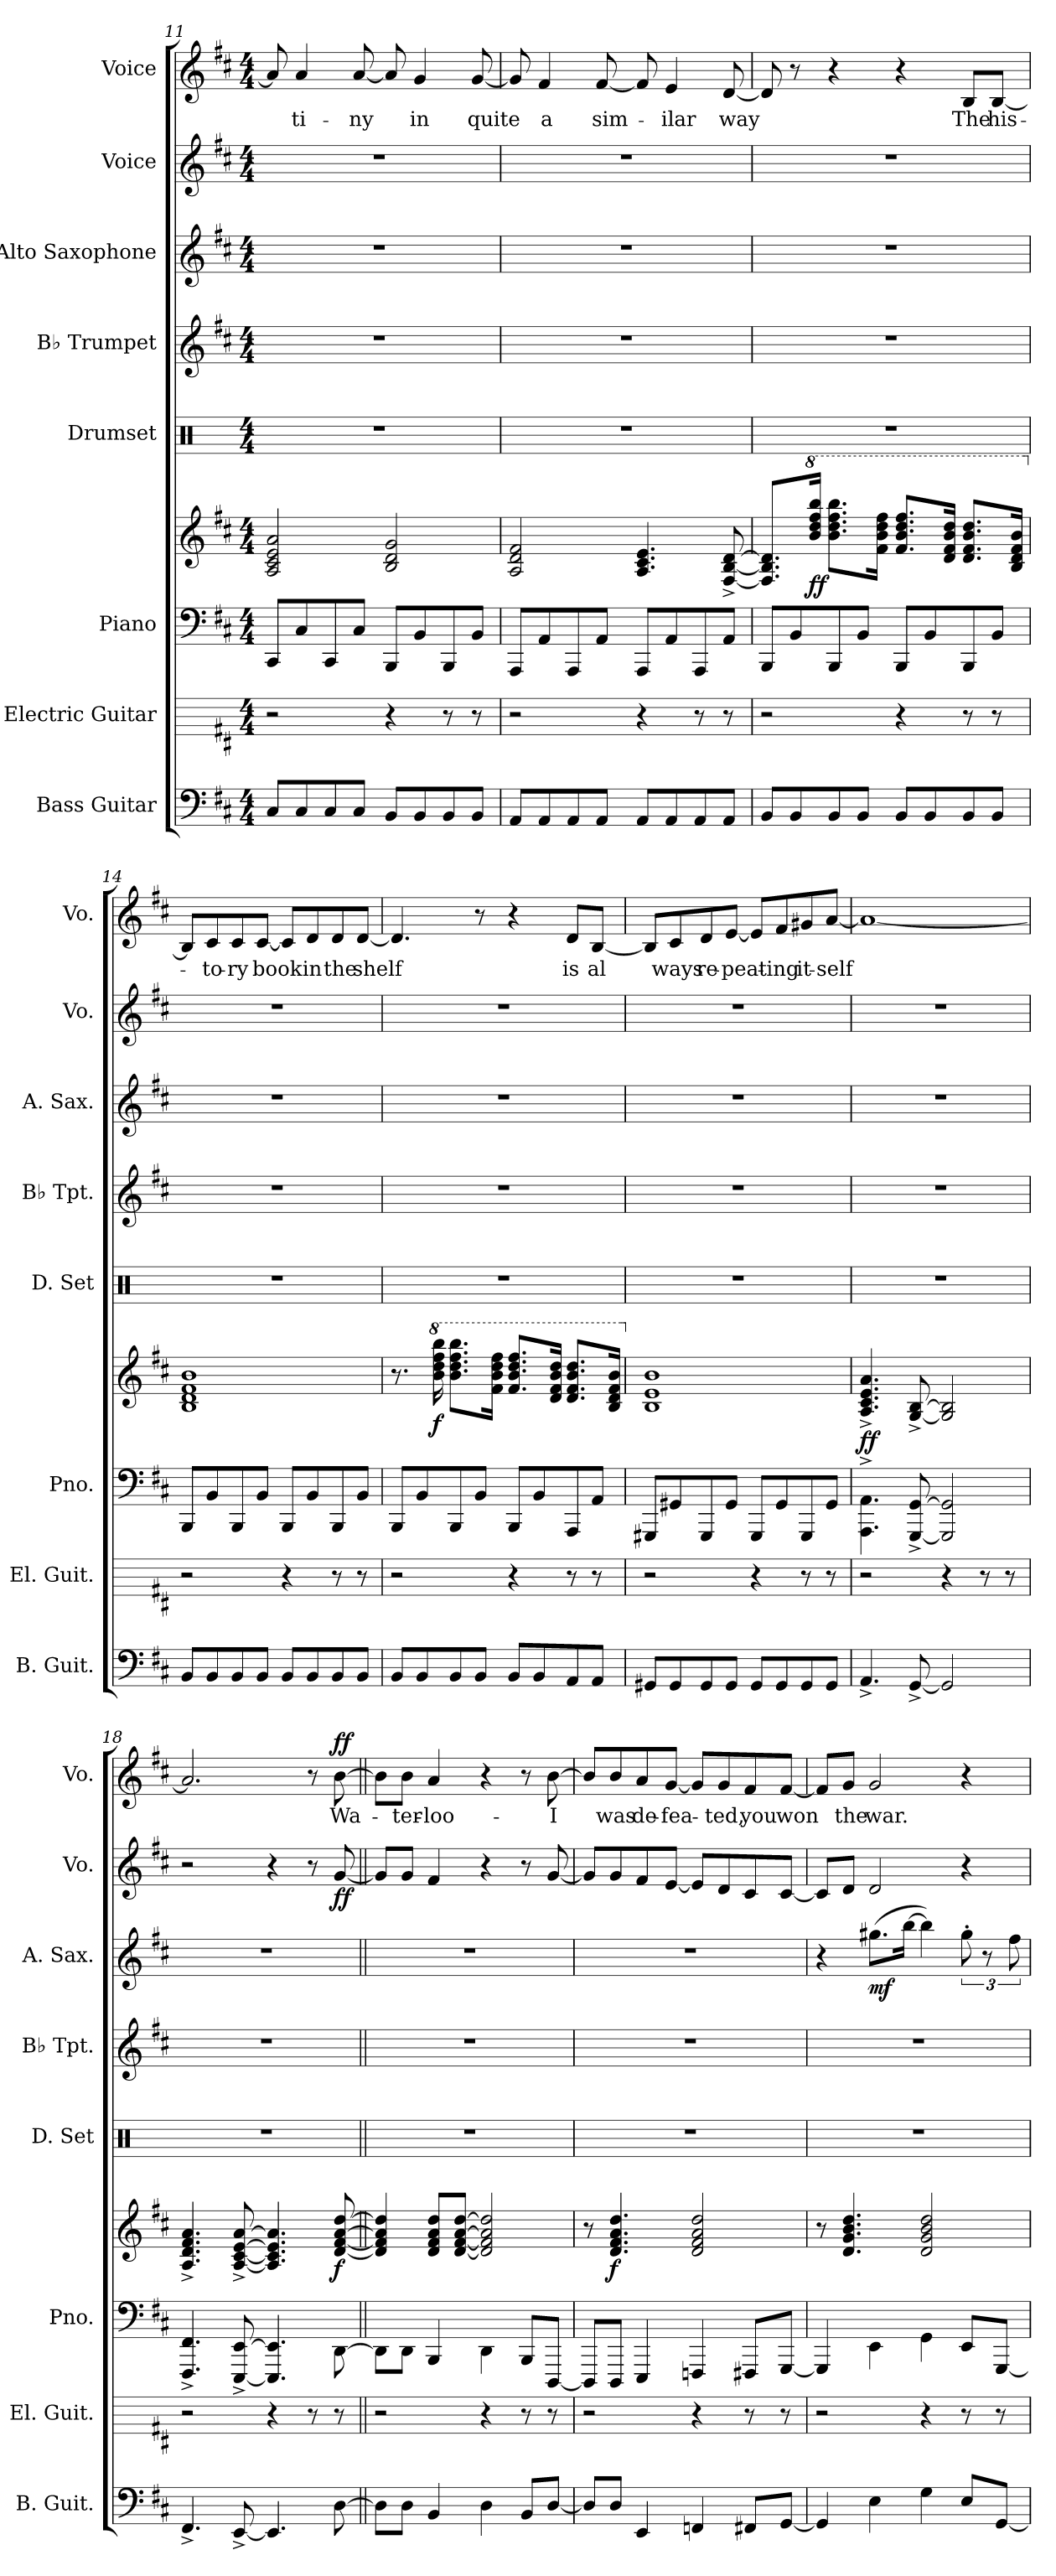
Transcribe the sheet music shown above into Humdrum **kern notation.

**kern	**kern	**kern	**kern	**dynam	**kern	**kern	**kern	**dynam	**kern	**dynam	**kern	**text	**dynam
*part8	*part7	*part6	*part6	*part6	*part5	*part4	*part3	*part3	*part2	*part2	*part1	*part1	*part1
*staff9	*staff8	*staff7	*staff6	*staff6/7	*staff5	*staff4	*staff3	*staff3	*staff2	*staff2	*staff1	*staff1	*staff1
*I"Bass Guitar	*I"Electric Guitar	*I"Piano	*	*	*I"Drumset	*I"B♭ Trumpet	*I"Alto Saxophone	*	*I"Voice	*	*I"Voice	*	*
*I'B. Guit.	*I'El. Guit.	*I'Pno.	*	*	*I'D. Set	*I'B♭ Tpt.	*I'A. Sax.	*	*I'Vo.	*	*I'Vo.	*	*
*clefF4	*	*clefF4	*clefG2	*	*clefX	*clefG2	*clefG2	*	*clefG2	*	*clefG2	*	*
*ITrd7c12	*	*	*	*	*	*ITrd1c2	*ITrd5c9	*	*	*	*	*	*
*k[f#c#]	*k[f#c#]	*k[f#c#]	*k[f#c#]	*	*k[]	*k[]	*k[b-]	*	*k[f#c#]	*	*k[f#c#]	*	*
*M4/4	*M4/4	*M4/4	*M4/4	*	*M4/4	*M4/4	*M4/4	*	*M4/4	*	*M4/4	*	*
=11	=11	=11	=11	=11	=11	=11	=11	=11	=11	=11	=11	=11	=11
8CC#/L	2r	8CC#/L	2A/ 2c#/ 2e/ 2a/	.	1r	1r	1r	.	1r	.	8a/]	.	.
!	!	!	!	!	!	!	!	!	!	!	!	!LO:LY:b	!
8CC#/	.	8C#/	.	.	.	.	.	.	.	.	4a/	-ti-	.
8CC#/	.	8CC#/	.	.	.	.	.	.	.	.	.	.	.
!	!	!	!	!	!	!	!	!	!	!	!	!LO:LY:b	!
8CC#/J	.	8C#/J	.	.	.	.	.	.	.	.	[8a/	-ny	.
8BBB/L	4r	8BBB/L	2B/ 2d/ 2g/	.	.	.	.	.	.	.	8a/]	.	.
!	!	!	!	!	!	!	!	!	!	!	!	!LO:LY:b	!
8BBB/	.	8BB/	.	.	.	.	.	.	.	.	4g/	in	.
8BBB/	8r	8BBB/	.	.	.	.	.	.	.	.	.	.	.
!	!	!	!	!	!	!	!	!	!	!	!	!LO:LY:b	!
8BBB/J	8r	8BB/J	.	.	.	.	.	.	.	.	[8g/	-quite	.
=12	=12	=12	=12	=12	=12	=12	=12	=12	=12	=12	=12	=12	=12
8AAA/L	2r	8AAA/L	2A/ 2d/ 2f#/	.	1r	1r	1r	.	1r	.	8g/]	.	.
!	!	!	!	!	!	!	!	!	!	!	!	!LO:LY:b	!
8AAA/	.	8AA/	.	.	.	.	.	.	.	.	4f#/	a	.
8AAA/	.	8AAA/	.	.	.	.	.	.	.	.	.	.	.
!	!	!	!	!	!	!	!	!	!	!	!	!LO:LY:b	!
8AAA/J	.	8AA/J	.	.	.	.	.	.	.	.	[8f#/	sim-	.
8AAA/L	4r	8AAA/L	4.A/ 4.c#/ 4.e/	.	.	.	.	.	.	.	8f#/]	.	.
!	!	!	!	!	!	!	!	!	!	!	!	!LO:LY:b	!
8AAA/	.	8AA/	.	.	.	.	.	.	.	.	4e/	ilar	.
8AAA/	8r	8AAA/	.	.	.	.	.	.	.	.	.	.	.
!	!	!	!	!	!	!	!	!	!	!	!	!LO:LY:b	!
8AAA/J	8r	8AA/J	[8F#/^ [8B/^ [8d/^	.	.	.	.	.	.	.	[8d/	way	.
!!LO:PB:g=z
=13	=13	=13	=13	=13	=13	=13	=13	=13	=13	=13	=13	=13	=13
8BBB/L	2r	8BBB/L	8.F#/] 8.B/] 8.d/]L	.	1r	1r	1r	.	1r	.	8d/]	.	.
8BBB/	.	8BB/	.	.	.	.	.	.	.	.	8r	.	.
*	*	*	*8va	*	*	*	*	*	*	*	*	*	*
!	!	!	!	!LO:DY:b	!	!	!	!	!	!	!	!	!
!	!	!	!	!LO:DY:n=1:b	!	!	!	!	!	!	!	!	!
.	.	.	16bb/ 16ddd/ 16fff#/ 16bbb/Jk	f f	.	.	.	.	.	.	.	.	.
8BBB/	.	8BBB/	8.bb\ 8.ddd\ 8.fff#\ 8.bbb\L	.	.	.	.	.	.	.	4r	.	.
8BBB/J	.	8BB/J	.	.	.	.	.	.	.	.	.	.	.
.	.	.	16ff#\ 16bb\ 16ddd\ 16fff#\Jk	.	.	.	.	.	.	.	.	.	.
8BBB/L	4r	8BBB/L	8.ff#/ 8.bb/ 8.ddd/ 8.fff#/L	.	.	.	.	.	.	.	4r	.	.
8BBB/	.	8BB/	.	.	.	.	.	.	.	.	.	.	.
.	.	.	16dd/ 16ff#/ 16bb/ 16ddd/Jk	.	.	.	.	.	.	.	.	.	.
!	!	!	!	!	!	!	!	!	!	!	!	!LO:LY:b	!
8BBB/	8r	8BBB/	8.dd/ 8.ff#/ 8.bb/ 8.ddd/L	.	.	.	.	.	.	.	8B/L	The	.
!	!	!	!	!	!	!	!	!	!	!	!	!LO:LY:b	!
8BBB/J	8r	8BB/J	.	.	.	.	.	.	.	.	[8B/J	his-	.
.	.	.	16b/ 16dd/ 16ff#/ 16bb/Jk	.	.	.	.	.	.	.	.	.	.
=14	=14	=14	=14	=14	=14	=14	=14	=14	=14	=14	=14	=14	=14
*	*	*	*X8va	*	*	*	*	*	*	*	*	*	*
8BBB/L	2r	8BBB/L	1B 1d 1f# 1b	.	1r	1r	1r	.	1r	.	8B/L]	.	.
!	!	!	!	!	!	!	!	!	!	!	!	!LO:LY:b	!
8BBB/	.	8BB/	.	.	.	.	.	.	.	.	8c#/	-to-	.
!	!	!	!	!	!	!	!	!	!	!	!	!LO:LY:b	!
8BBB/	.	8BBB/	.	.	.	.	.	.	.	.	8c#/	-ry	.
!	!	!	!	!	!	!	!	!	!	!	!	!LO:LY:b	!
8BBB/J	.	8BB/J	.	.	.	.	.	.	.	.	[8c#/J	book	.
8BBB/L	4r	8BBB/L	.	.	.	.	.	.	.	.	8c#/L]	.	.
!	!	!	!	!	!	!	!	!	!	!	!	!LO:LY:b	!
8BBB/	.	8BB/	.	.	.	.	.	.	.	.	8d/	in	.
!	!	!	!	!	!	!	!	!	!	!	!	!LO:LY:b	!
8BBB/	8r	8BBB/	.	.	.	.	.	.	.	.	8d/	the	.
!	!	!	!	!	!	!	!	!	!	!	!	!LO:LY:b	!
8BBB/J	8r	8BB/J	.	.	.	.	.	.	.	.	[8d/J	shelf	.
=15	=15	=15	=15	=15	=15	=15	=15	=15	=15	=15	=15	=15	=15
8BBB/L	2r	8BBB/L	8.r	.	1r	1r	1r	.	1r	.	4.d/]	.	.
8BBB/	.	8BB/	.	.	.	.	.	.	.	.	.	.	.
*	*	*	*8va	*	*	*	*	*	*	*	*	*	*
!	!	!	!	!LO:DY:b	!	!	!	!	!	!	!	!	!
.	.	.	16bb\ 16ddd\ 16fff#\ 16bbb\	f	.	.	.	.	.	.	.	.	.
8BBB/	.	8BBB/	8.bb\ 8.ddd\ 8.fff#\ 8.bbb\L	.	.	.	.	.	.	.	.	.	.
8BBB/J	.	8BB/J	.	.	.	.	.	.	.	.	8r	.	.
.	.	.	16ff#\ 16bb\ 16ddd\ 16fff#\Jk	.	.	.	.	.	.	.	.	.	.
8BBB/L	4r	8BBB/L	8.ff#/ 8.bb/ 8.ddd/ 8.fff#/L	.	.	.	.	.	.	.	4r	.	.
8BBB/	.	8BB/	.	.	.	.	.	.	.	.	.	.	.
.	.	.	16dd/ 16ff#/ 16bb/ 16ddd/Jk	.	.	.	.	.	.	.	.	.	.
!	!	!	!	!	!	!	!	!	!	!	!	!LO:LY:b	!
8AAA/	8r	8AAA/	8.dd/ 8.ff#/ 8.bb/ 8.ddd/L	.	.	.	.	.	.	.	8d/L	is	.
!	!	!	!	!	!	!	!	!	!	!	!	!LO:LY:b	!
8AAA/J	8r	8AA/J	.	.	.	.	.	.	.	.	[8B/J	-al	.
.	.	.	16b/ 16dd/ 16ff#/ 16bb/Jk	.	.	.	.	.	.	.	.	.	.
!!LO:PB:g=z
=16	=16	=16	=16	=16	=16	=16	=16	=16	=16	=16	=16	=16	=16
*	*	*	*X8va	*	*	*	*	*	*	*	*	*	*
8GGG#X/L	2r	8GGG#X/L	1B 1e 1b	.	1r	1r	1r	.	1r	.	8B/L]	.	.
!	!	!	!	!	!	!	!	!	!	!	!	!LO:LY:b	!
8GGG#/	.	8GG#X/	.	.	.	.	.	.	.	.	8c#/	ways	.
!	!	!	!	!	!	!	!	!	!	!	!	!LO:LY:b	!
8GGG#/	.	8GGG#/	.	.	.	.	.	.	.	.	8d/	re-	.
!	!	!	!	!	!	!	!	!	!	!	!	!LO:LY:b	!
8GGG#/J	.	8GG#/J	.	.	.	.	.	.	.	.	[8e/J	-peat-	.
8GGG#/L	4r	8GGG#/L	.	.	.	.	.	.	.	.	8e/L]	.	.
!	!	!	!	!	!	!	!	!	!	!	!	!LO:LY:b	!
8GGG#/	.	8GG#/	.	.	.	.	.	.	.	.	8f#/	-ing	.
!	!	!	!	!	!	!	!	!	!	!	!	!LO:LY:b	!
8GGG#/	8r	8GGG#/	.	.	.	.	.	.	.	.	8g#X/	it-	.
!	!	!	!	!	!	!	!	!	!	!	!	!LO:LY:b	!
8GGG#/J	8r	8GG#/J	.	.	.	.	.	.	.	.	[8a/J	-self	.
=17	=17	=17	=17	=17	=17	=17	=17	=17	=17	=17	=17	=17	=17
!	!	!	!	!LO:DY:b	!	!	!	!	!	!	!	!	!
4.AAA^/	2r	4.AAA\^ 4.AA\^	4.A/^ 4.c#/^ 4.e/^ 4.a/^	ff	1r	1r	1r	.	1r	.	1a_	.	.
[8GGG^/	.	[8GGG/^ [8GG/^	[8G/^ [8B/^	.	.	.	.	.	.	.	.	.	.
2GGG/]	4r	2GGG/] 2GG/]	2G/] 2B/]	.	.	.	.	.	.	.	.	.	.
.	8r	.	.	.	.	.	.	.	.	.	.	.	.
.	8r	.	.	.	.	.	.	.	.	.	.	.	.
=18	=18	=18	=18	=18	=18	=18	=18	=18	=18	=18	=18	=18	=18
4.FFF#^/	2r	4.FFF#/^ 4.FF#/^	4.A/^ 4.d/^ 4.f#/^ 4.a/^	.	1r	1r	1r	.	2r	.	2.a/]	.	.
[8EEE^/	.	[8EEE/^ [8EE/^	[8A/^ [8c#/^ [8e/^ [8a/^	.	.	.	.	.	.	.	.	.	.
4.EEE/]	4r	4.EEE/] 4.EE/]	4.A/] 4.c#/] 4.e/] 4.a/]	.	.	.	.	.	4r	.	.	.	.
.	8r	.	.	.	.	.	.	.	8r	.	8r	.	.
!	!	!	!	!LO:DY:b	!	!	!	!	!	!LO:DY:b	!	!LO:LY:b	!LO:DY:b
[8DD\	8r	[8DD\	[8d/ [8f#/ [8a/ [8dd/	f	.	.	.	.	[8g/	ff	[8b\	Wa-	ff
=19||	=19||	=19||	=19||	=19||	=19||	=19||	=19||	=19||	=19||	=19||	=19||	=19||	=19||
8DD\L]	2r	8DD\L]	4d/] 4f#/] 4a/] 4dd/]	.	1r	1r	1r	.	8g/L]	.	8b\L]	.	.
!	!	!	!	!	!	!	!	!	!	!	!	!LO:LY:b	!
8DD\J	.	8DD\J	.	.	.	.	.	.	8g/J	.	8b\J	ter-	.
!	!	!	!	!	!	!	!	!	!	!	!	!LO:LY:b	!
4BBB/	.	4BBB/	8d/ 8f#/ 8a/ 8dd/L	.	.	.	.	.	4f#/	.	4a/	-loo-	.
.	.	.	[8d/ [8f#/ [8a/ [8dd/J	.	.	.	.	.	.	.	.	.	.
4DD\	4r	4DD\	2d/] 2f#/] 2a/] 2dd/]	.	.	.	.	.	4r	.	4r	.	.
8BBB/L	8r	8BBB/L	.	.	.	.	.	.	8r	.	8r	.	.
!	!	!	!	!	!	!	!	!	!	!	!	!LO:LY:b	!
[8DD/J	8r	[8DDD/J	.	.	.	.	.	.	[8g/	.	[8b\	-I	.
!!LO:PB:g=z
=20	=20	=20	=20	=20	=20	=20	=20	=20	=20	=20	=20	=20	=20
8DD/L]	2r	8DDD/L]	8r	.	1r	1r	1r	.	8g/L]	.	8b/L]	.	.
!	!	!	!	!LO:DY:b	!	!	!	!	!	!	!	!LO:LY:b	!
8DD/J	.	8DDD/J	4.d/ 4.f#/ 4.a/ 4.dd/	f	.	.	.	.	8g/	.	8b/	was	.
!	!	!	!	!	!	!	!	!	!	!	!	!LO:LY:b	!
4EEE/	.	4EEE/	.	.	.	.	.	.	8f#/	.	8a/	de-	.
!	!	!	!	!	!	!	!	!	!	!	!	!LO:LY:b	!
.	.	.	.	.	.	.	.	.	[8e/J	.	[8g/J	-fea-	.
4FFFn/	4r	4FFFn/	2d/ 2f#/ 2a/ 2dd/	.	.	.	.	.	8e/L]	.	8g/L]	.	.
!	!	!	!	!	!	!	!	!	!	!	!	!LO:LY:b	!
.	.	.	.	.	.	.	.	.	8d/	.	8g/	ted,	.
!	!	!	!	!	!	!	!	!	!	!	!	!LO:LY:b	!
8FFF#X/L	8r	8FFF#X/L	.	.	.	.	.	.	8c#/	.	8f#/	you	.
!	!	!	!	!	!	!	!	!	!	!	!	!LO:LY:b	!
[8GGG/J	8r	[8GGG/J	.	.	.	.	.	.	[8c#/J	.	[8f#/J	won	.
=21	=21	=21	=21	=21	=21	=21	=21	=21	=21	=21	=21	=21	=21
4GGG/]	2r	4GGG/]	8r	.	1r	1r	4r	.	8c#/L]	.	8f#/L]	.	.
!	!	!	!	!	!	!	!	!	!	!	!	!LO:LY:b	!
.	.	.	4.d/ 4.g/ 4.b/ 4.dd/	.	.	.	.	.	8d/J	.	8g/J	the	.
!	!	!	!	!	!	!	!	!LO:DY:b	!	!	!	!LO:LY:b	!
4EE\	.	4EE\	.	.	.	.	(>8.bn\L	mf	2d/	.	2g/	war.	.
.	.	.	.	.	.	.	[16dd\Jk	.	.	.	.	.	.
4GG\	4r	4GG\	2d/ 2g/ 2b/ 2dd/	.	.	.	4dd\])	.	.	.	.	.	.
8EE/L	8r	8EE/L	.	.	.	.	12b'\	.	4r	.	4r	.	.
.	.	.	.	.	.	.	12r	.	.	.	.	.	.
[8GGG/J	8r	[8GGG/J	.	.	.	.	.	.	.	.	.	.	.
.	.	.	.	.	.	.	12a\	.	.	.	.	.	.
=	=	=	=	=	=	=	=	=	=	=	=	=	=
*-	*-	*-	*-	*-	*-	*-	*-	*-	*-	*-	*-	*-	*-
